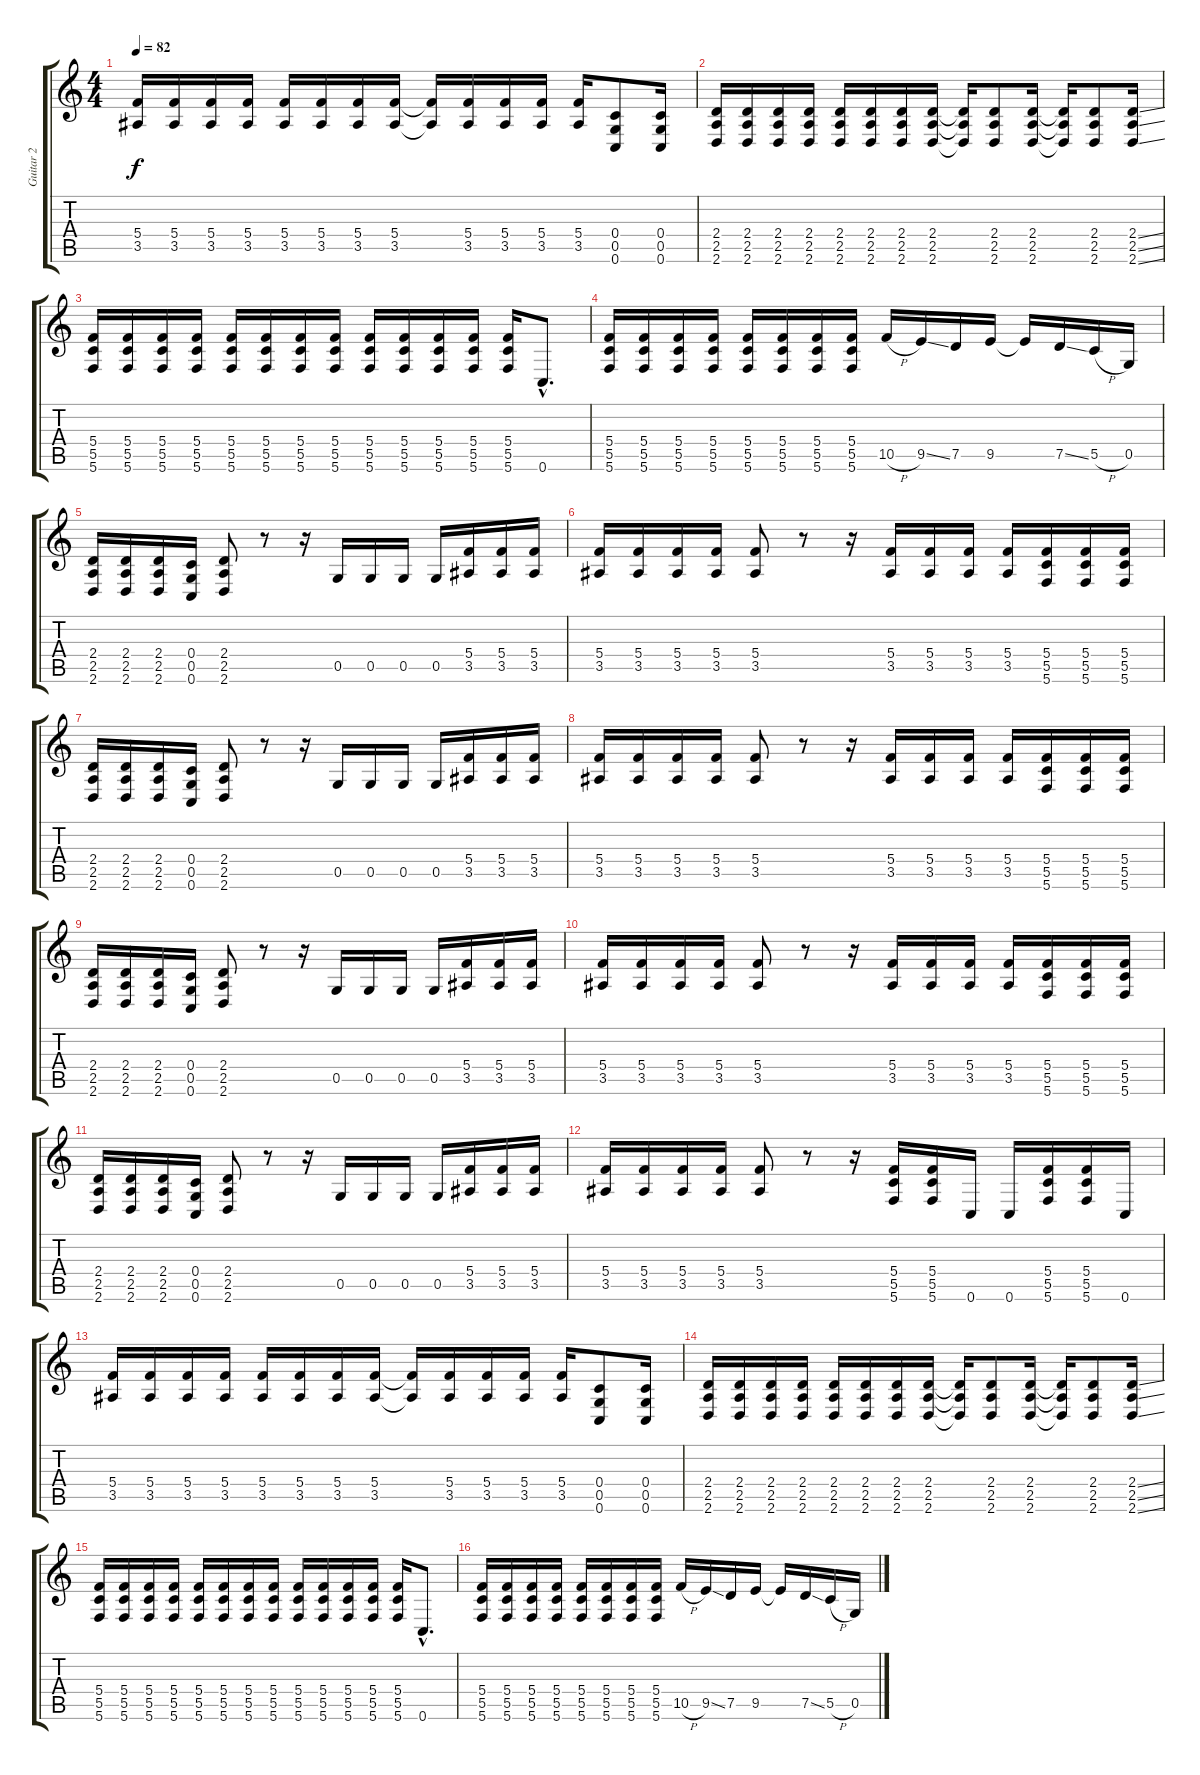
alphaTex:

\track ("Guitar 2" "Guitar 2") {instrument distortionguitar}
\staff {score tabs}
\tuning (D4 A3 F3 C3 G2 C2) {hide}
\ts (4 4)
\tempo 82
\clef g2
\ks c
(5.4 3.5).16{dy f} (5.4 3.5).16 (5.4 3.5).16 (5.4 3.5).16 (5.4 3.5).16 (5.4 3.5).16 (5.4 3.5).16 (5.4 3.5).16 (5.4{t} 3.5{t}).16 (5.4 3.5).16 (5.4 3.5).16 (5.4 3.5).16 (5.4 3.5).16 (0.4 0.5 0.6).8 (0.4 0.5 0.6).16 |
(2.4 2.5 2.6).16 (2.4 2.5 2.6).16 (2.4 2.5 2.6).16 (2.4 2.5 2.6).16 (2.4 2.5 2.6).16 (2.4 2.5 2.6).16 (2.4 2.5 2.6).16 (2.4 2.5 2.6).16 (2.4{t} 2.5{t} 2.6{t}).16 (2.4 2.5 2.6).8 (2.4 2.5 2.6).16 (2.4{t} 2.5{t} 2.6{t}).16 (2.4 2.5 2.6).8 (2.4{ss} 2.5{ss} 2.6{ss}).16 |
(5.4 5.5 5.6).16 (5.4 5.5 5.6).16 (5.4 5.5 5.6).16 (5.4 5.5 5.6).16 (5.4 5.5 5.6).16 (5.4 5.5 5.6).16 (5.4 5.5 5.6).16 (5.4 5.5 5.6).16 (5.4 5.5 5.6).16 (5.4 5.5 5.6).16 (5.4 5.5 5.6).16 (5.4 5.5 5.6).16 (5.4 5.5 5.6).16 0.6{hac}.8{d} |
(5.4 5.5 5.6).16 (5.4 5.5 5.6).16 (5.4 5.5 5.6).16 (5.4 5.5 5.6).16 (5.4 5.5 5.6).16 (5.4 5.5 5.6).16 (5.4 5.5 5.6).16 (5.4 5.5 5.6).16 10.5{h}.16 9.5{ss}.16 7.5.16 9.5.16 9.5{t}.16 7.5{ss}.16 5.5{h}.16 0.5.16 |
(2.4 2.5 2.6).16 (2.4 2.5 2.6).16 (2.4 2.5 2.6).16 (0.4 0.5 0.6).16 (2.4 2.5 2.6).8 r.8 r.16 0.5.16 0.5.16 0.5.16 0.5.16 (5.4 3.5).16 (5.4 3.5).16 (5.4 3.5).16 |
(5.4 3.5).16 (5.4 3.5).16 (5.4 3.5).16 (5.4 3.5).16 (5.4 3.5).8 r.8 r.16 (5.4 3.5).16 (5.4 3.5).16 (5.4 3.5).16 (5.4 3.5).16 (5.4 5.5 5.6).16 (5.4 5.5 5.6).16 (5.4 5.5 5.6).16 |
(2.4 2.5 2.6).16 (2.4 2.5 2.6).16 (2.4 2.5 2.6).16 (0.4 0.5 0.6).16 (2.4 2.5 2.6).8 r.8 r.16 0.5.16 0.5.16 0.5.16 0.5.16 (5.4 3.5).16 (5.4 3.5).16 (5.4 3.5).16 |
(5.4 3.5).16 (5.4 3.5).16 (5.4 3.5).16 (5.4 3.5).16 (5.4 3.5).8 r.8 r.16 (5.4 3.5).16 (5.4 3.5).16 (5.4 3.5).16 (5.4 3.5).16 (5.4 5.5 5.6).16 (5.4 5.5 5.6).16 (5.4 5.5 5.6).16 |
(2.4 2.5 2.6).16 (2.4 2.5 2.6).16 (2.4 2.5 2.6).16 (0.4 0.5 0.6).16 (2.4 2.5 2.6).8 r.8 r.16 0.5.16 0.5.16 0.5.16 0.5.16 (5.4 3.5).16 (5.4 3.5).16 (5.4 3.5).16 |
(5.4 3.5).16 (5.4 3.5).16 (5.4 3.5).16 (5.4 3.5).16 (5.4 3.5).8 r.8 r.16 (5.4 3.5).16 (5.4 3.5).16 (5.4 3.5).16 (5.4 3.5).16 (5.4 5.5 5.6).16 (5.4 5.5 5.6).16 (5.4 5.5 5.6).16 |
(2.4 2.5 2.6).16 (2.4 2.5 2.6).16 (2.4 2.5 2.6).16 (0.4 0.5 0.6).16 (2.4 2.5 2.6).8 r.8 r.16 0.5.16 0.5.16 0.5.16 0.5.16 (5.4 3.5).16 (5.4 3.5).16 (5.4 3.5).16 |
(5.4 3.5).16 (5.4 3.5).16 (5.4 3.5).16 (5.4 3.5).16 (5.4 3.5).8 r.8 r.16 (5.4 5.5 5.6).16 (5.4 5.5 5.6).16 0.6.16 0.6.16 (5.4 5.5 5.6).16 (5.4 5.5 5.6).16 0.6.16 |
(5.4 3.5).16 (5.4 3.5).16 (5.4 3.5).16 (5.4 3.5).16 (5.4 3.5).16 (5.4 3.5).16 (5.4 3.5).16 (5.4 3.5).16 (5.4{t} 3.5{t}).16 (5.4 3.5).16 (5.4 3.5).16 (5.4 3.5).16 (5.4 3.5).16 (0.4 0.5 0.6).8 (0.4 0.5 0.6).16 |
(2.4 2.5 2.6).16 (2.4 2.5 2.6).16 (2.4 2.5 2.6).16 (2.4 2.5 2.6).16 (2.4 2.5 2.6).16 (2.4 2.5 2.6).16 (2.4 2.5 2.6).16 (2.4 2.5 2.6).16 (2.4{t} 2.5{t} 2.6{t}).16 (2.4 2.5 2.6).8 (2.4 2.5 2.6).16 (2.4{t} 2.5{t} 2.6{t}).16 (2.4 2.5 2.6).8 (2.4{ss} 2.5{ss} 2.6{ss}).16 |
(5.4 5.5 5.6).16 (5.4 5.5 5.6).16 (5.4 5.5 5.6).16 (5.4 5.5 5.6).16 (5.4 5.5 5.6).16 (5.4 5.5 5.6).16 (5.4 5.5 5.6).16 (5.4 5.5 5.6).16 (5.4 5.5 5.6).16 (5.4 5.5 5.6).16 (5.4 5.5 5.6).16 (5.4 5.5 5.6).16 (5.4 5.5 5.6).16 0.6{hac}.8{d} |
(5.4 5.5 5.6).16 (5.4 5.5 5.6).16 (5.4 5.5 5.6).16 (5.4 5.5 5.6).16 (5.4 5.5 5.6).16 (5.4 5.5 5.6).16 (5.4 5.5 5.6).16 (5.4 5.5 5.6).16 10.5{h}.16 9.5{ss}.16 7.5.16 9.5.16 9.5{t}.16 7.5{ss}.16 5.5{h}.16 0.5.16
